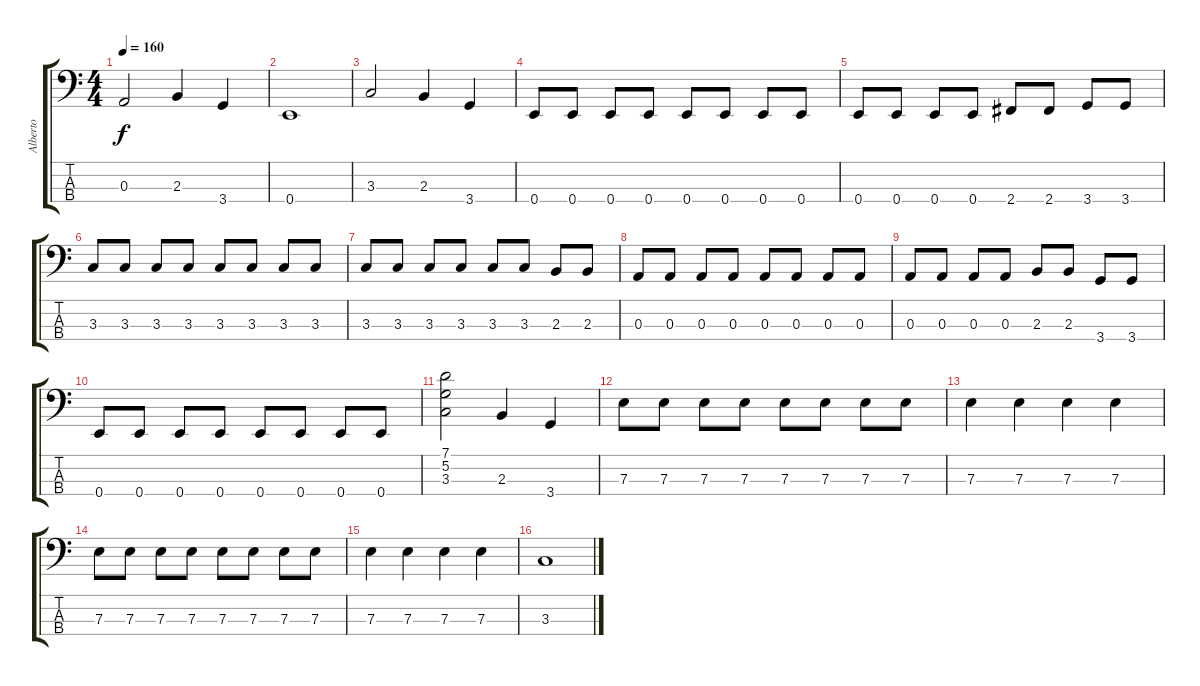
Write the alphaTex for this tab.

\track ("Alberto" "Alberto") {instrument slapbass1}
\staff {score tabs}
\tuning (G2 D2 A1 E1) {hide}
\ts (4 4)
\tempo 160
\clef f4
\ks c
0.3{t}.2{dy f} 2.3.4 3.4.4 |
0.4.1 |
3.3.2 2.3.4 3.4.4 |
0.4.8 0.4.8 0.4.8 0.4.8 0.4.8 0.4.8 0.4.8 0.4.8 |
0.4.8 0.4.8 0.4.8 0.4.8 2.4.8 2.4.8 3.4.8 3.4.8 |
3.3.8 3.3.8 3.3.8 3.3.8 3.3.8 3.3.8 3.3.8 3.3.8 |
3.3.8 3.3.8 3.3.8 3.3.8 3.3.8 3.3.8 2.3.8 2.3.8 |
0.3.8 0.3.8 0.3.8 0.3.8 0.3.8 0.3.8 0.3.8 0.3.8 |
0.3.8 0.3.8 0.3.8 0.3.8 2.3.8 2.3.8 3.4.8 3.4.8 |
0.4.8 0.4.8 0.4.8 0.4.8 0.4.8 0.4.8 0.4.8 0.4.8 |
(7.1 5.2 3.3).2 2.3.4 3.4.4 |
7.3.8 7.3.8 7.3.8 7.3.8 7.3.8 7.3.8 7.3.8 7.3.8 |
7.3.4 7.3.4 7.3.4 7.3.4 |
7.3.8 7.3.8 7.3.8 7.3.8 7.3.8 7.3.8 7.3.8 7.3.8 |
7.3.4 7.3.4 7.3.4 7.3.4 |
3.3.1
